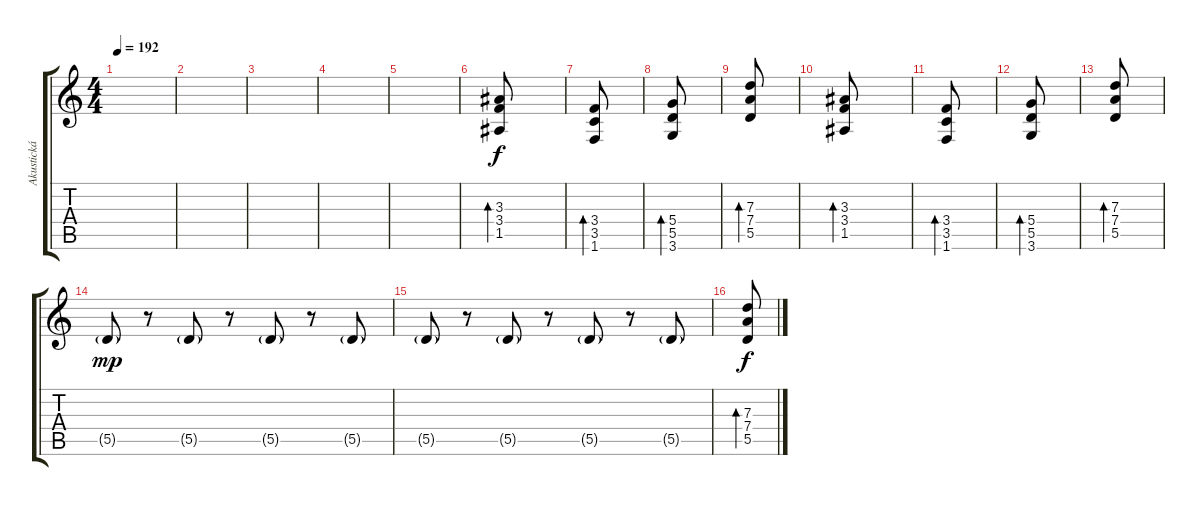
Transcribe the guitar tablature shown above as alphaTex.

\track ("Akustická kytara" "Akustická ") {instrument acousticguitarsteel}
\staff {score tabs}
\tuning (E4 B3 G3 D3 A2 E2) {hide}
\ts (4 4)
\tempo 192
\clef g2
\ks c
|
|
|
|
|
(3.3 3.4 1.5).8{bd 60} |
(3.4 3.5 1.6).8{bd 60} |
(5.4 5.5 3.6).8{bd 60} |
(7.3 7.4 5.5).8{bd 60} |
(3.3 3.4 1.5).8{bd 60} |
(3.4 3.5 1.6).8{bd 60} |
(5.4 5.5 3.6).8{bd 60} |
(7.3 7.4 5.5).8{bd 60} |
5.5{g}.8{dy mp} r.8 5.5{g}.8 r.8 5.5{g}.8 r.8 5.5{g}.8 |
5.5{g}.8 r.8 5.5{g}.8 r.8 5.5{g}.8 r.8 5.5{g}.8 |
(7.3 7.4 5.5).8{bd 60 dy f}
